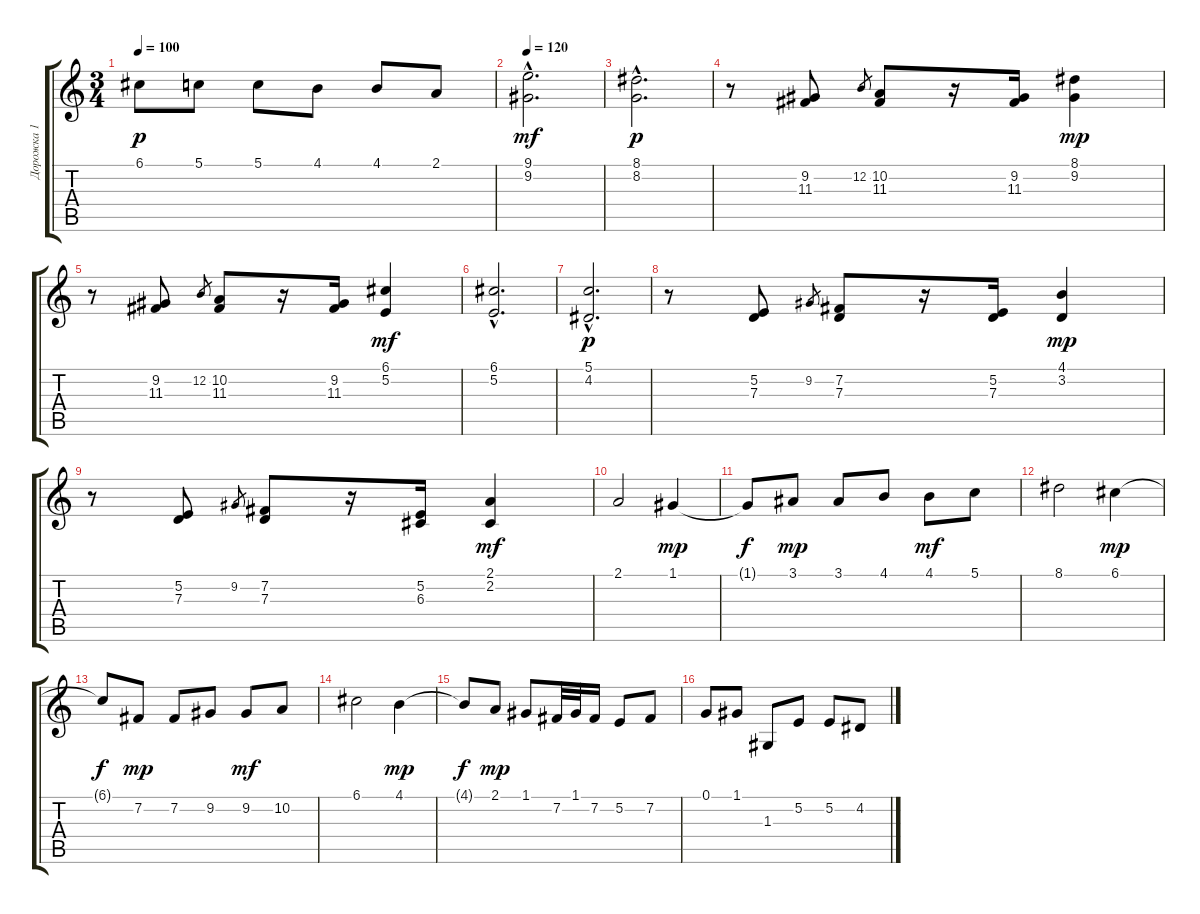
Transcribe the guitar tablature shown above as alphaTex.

\track ("Дорожка 1" "Дорожка 1") {instrument acousticgrandpiano}
\staff {score tabs}
\tuning (G4 B3 G3 D3 A2 E2) {hide}
\ts (3 4)
\tempo 100
\clef g2
\ks c
6.1.8{dy p} 5.1.8 5.1.8 4.1.8 4.1.8 2.1.8 |
\tempo 120
(9.1{hac} 9.2{hac}).2{d dy mf} |
(8.1{hac} 8.2{hac}).2{d dy p} |
r.8 (9.2 11.3).8 12.2.8{gr} (10.2 11.3).8 r.16 (9.2 11.3).16 (8.1 9.2).4{dy mp} |
r.8 (9.2 11.3).8 12.2.8{gr} (10.2 11.3).8 r.16 (9.2 11.3).16 (6.1 5.2).4{dy mf} |
(6.1{hac} 5.2{hac}).2{d} |
(5.1{hac} 4.2{hac}).2{d dy p} |
r.8 (5.2 7.3).8 9.2.8{gr} (7.2 7.3).8 r.16 (5.2 7.3).16 (4.1 3.2).4{dy mp} |
r.8 (5.2 7.3).8 9.2.8{gr} (7.2 7.3).8 r.16 (5.2 6.3).16 (2.1 2.2).4{dy mf} |
2.1.2 1.1.4{dy mp} |
1.1{t}.8{dy f} 3.1.8{dy mp} 3.1.8 4.1.8 4.1.8{dy mf} 5.1.8 |
8.1.2 6.1.4{dy mp} |
6.1{t}.8{dy f} 7.2.8{dy mp} 7.2.8 9.2.8 9.2.8{dy mf} 10.2.8 |
6.1.2 4.1.4{dy mp} |
4.1{t}.8{dy f} 2.1.8{dy mp} 1.1.8 7.2.32 1.1.32 7.2.16 5.2.8 7.2.8 |
0.1.8 1.1.8 1.3.8 5.2.8 5.2.8 4.2.8
